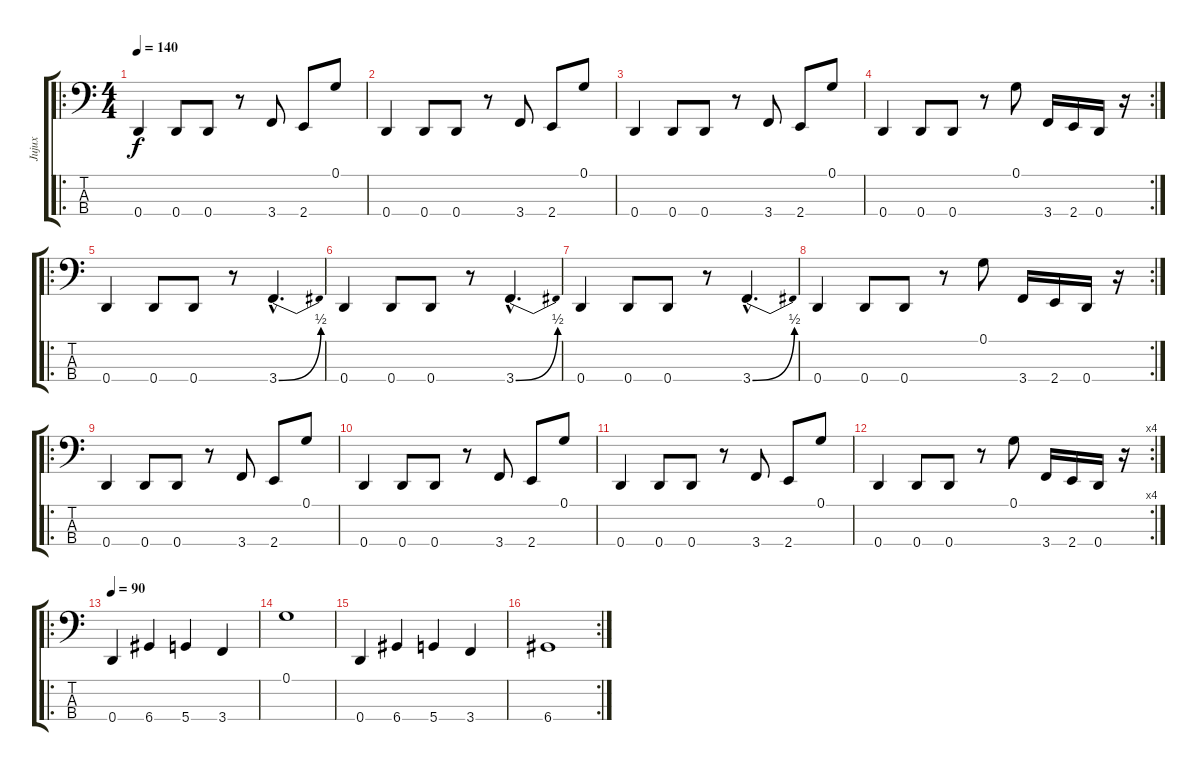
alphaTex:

\track ("Jujux" "Jujux") {instrument electricbassfinger}
\staff {score tabs}
\tuning (G2 D2 A1 D1) {hide}
\ro
\ts (4 4)
\tempo 140
\clef f4
\ks c
0.4.4{dy f} 0.4.8 0.4.8 r.8 3.4.8 2.4.8 0.1.8 |
0.4.4 0.4.8 0.4.8 r.8 3.4.8 2.4.8 0.1.8 |
0.4.4 0.4.8 0.4.8 r.8 3.4.8 2.4.8 0.1.8 |
\rc 2
0.4.4 0.4.8 0.4.8 r.8 0.1.8 3.4.16 2.4.16 0.4.16 r.16 |
\ro
0.4.4 0.4.8 0.4.8 r.8 3.4{be (bend 0 0 60 2) hac}.4{d} |
0.4.4 0.4.8 0.4.8 r.8 3.4{be (bend 0 0 60 2) hac}.4{d} |
0.4.4 0.4.8 0.4.8 r.8 3.4{be (bend 0 0 60 2) hac}.4{d} |
\rc 2
0.4.4 0.4.8 0.4.8 r.8 0.1.8 3.4.16 2.4.16 0.4.16 r.16 |
\ro
0.4.4 0.4.8 0.4.8 r.8 3.4.8 2.4.8 0.1.8 |
0.4.4 0.4.8 0.4.8 r.8 3.4.8 2.4.8 0.1.8 |
0.4.4 0.4.8 0.4.8 r.8 3.4.8 2.4.8 0.1.8 |
\rc 4
0.4.4 0.4.8 0.4.8 r.8 0.1.8 3.4.16 2.4.16 0.4.16 r.16 |
\ro
\tempo 90
0.4.4 6.4.4 5.4.4 3.4.4 |
0.1.1 |
0.4.4 6.4.4 5.4.4 3.4.4 |
\rc 2
6.4.1
